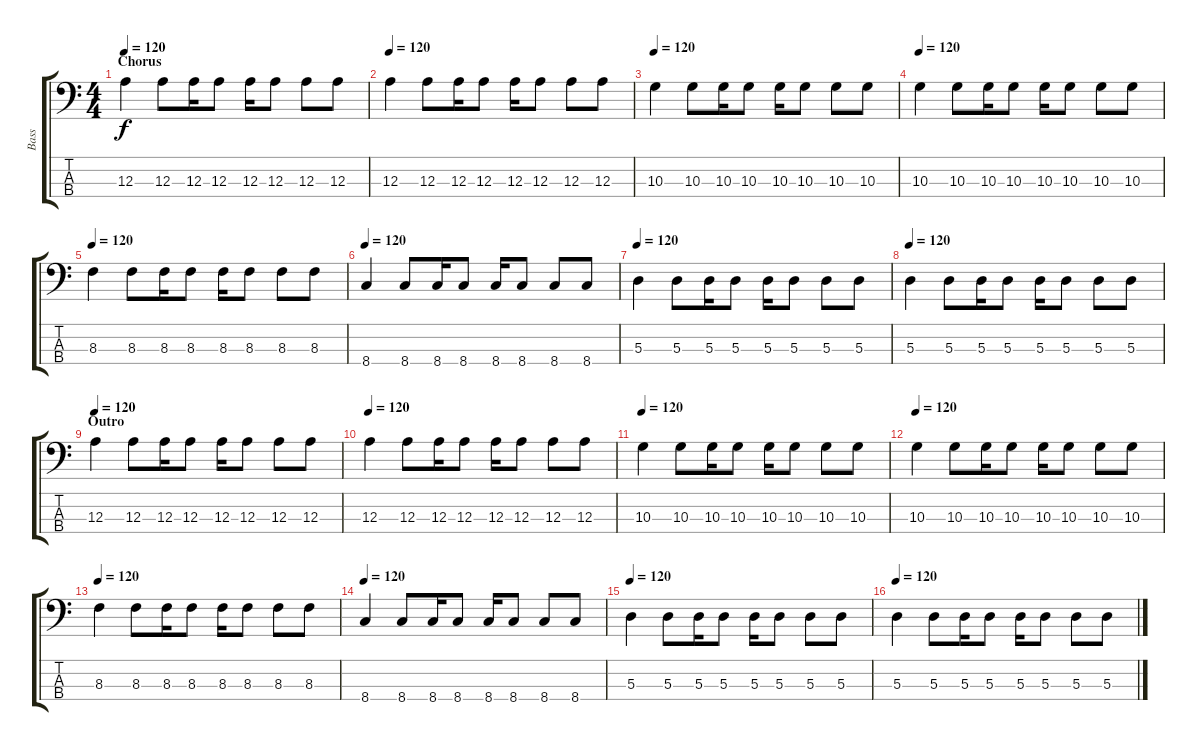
\track ("Bass" "Bass") {instrument electricbasspick}
\staff {score tabs}
\tuning (G2 D2 A1 E1) {hide}
\ts (4 4)
\section ("" "Chorus")
\tempo 120
\clef f4
\ks c
12.3.4{dy f} 12.3.8 12.3.16 12.3.8 12.3.16 12.3.8 12.3.8 12.3.8 |
\tempo 120
12.3.4 12.3.8 12.3.16 12.3.8 12.3.16 12.3.8 12.3.8 12.3.8 |
\tempo 120
10.3.4 10.3.8 10.3.16 10.3.8 10.3.16 10.3.8 10.3.8 10.3.8 |
\tempo 120
10.3.4 10.3.8 10.3.16 10.3.8 10.3.16 10.3.8 10.3.8 10.3.8 |
\tempo 120
8.3.4 8.3.8 8.3.16 8.3.8 8.3.16 8.3.8 8.3.8 8.3.8 |
\tempo 120
8.4.4 8.4.8 8.4.16 8.4.8 8.4.16 8.4.8 8.4.8 8.4.8 |
\tempo 120
5.3.4 5.3.8 5.3.16 5.3.8 5.3.16 5.3.8 5.3.8 5.3.8 |
\tempo 120
5.3.4 5.3.8 5.3.16 5.3.8 5.3.16 5.3.8 5.3.8 5.3.8 |
\section ("" "Outro")
\tempo 120
12.3.4 12.3.8 12.3.16 12.3.8 12.3.16 12.3.8 12.3.8 12.3.8 |
\tempo 120
12.3.4 12.3.8 12.3.16 12.3.8 12.3.16 12.3.8 12.3.8 12.3.8 |
\tempo 120
10.3.4 10.3.8 10.3.16 10.3.8 10.3.16 10.3.8 10.3.8 10.3.8 |
\tempo 120
10.3.4 10.3.8 10.3.16 10.3.8 10.3.16 10.3.8 10.3.8 10.3.8 |
\tempo 120
8.3.4 8.3.8 8.3.16 8.3.8 8.3.16 8.3.8 8.3.8 8.3.8 |
\tempo 120
8.4.4 8.4.8 8.4.16 8.4.8 8.4.16 8.4.8 8.4.8 8.4.8 |
\tempo 120
5.3.4 5.3.8 5.3.16 5.3.8 5.3.16 5.3.8 5.3.8 5.3.8 |
\tempo 120
5.3.4 5.3.8 5.3.16 5.3.8 5.3.16 5.3.8 5.3.8 5.3.8
